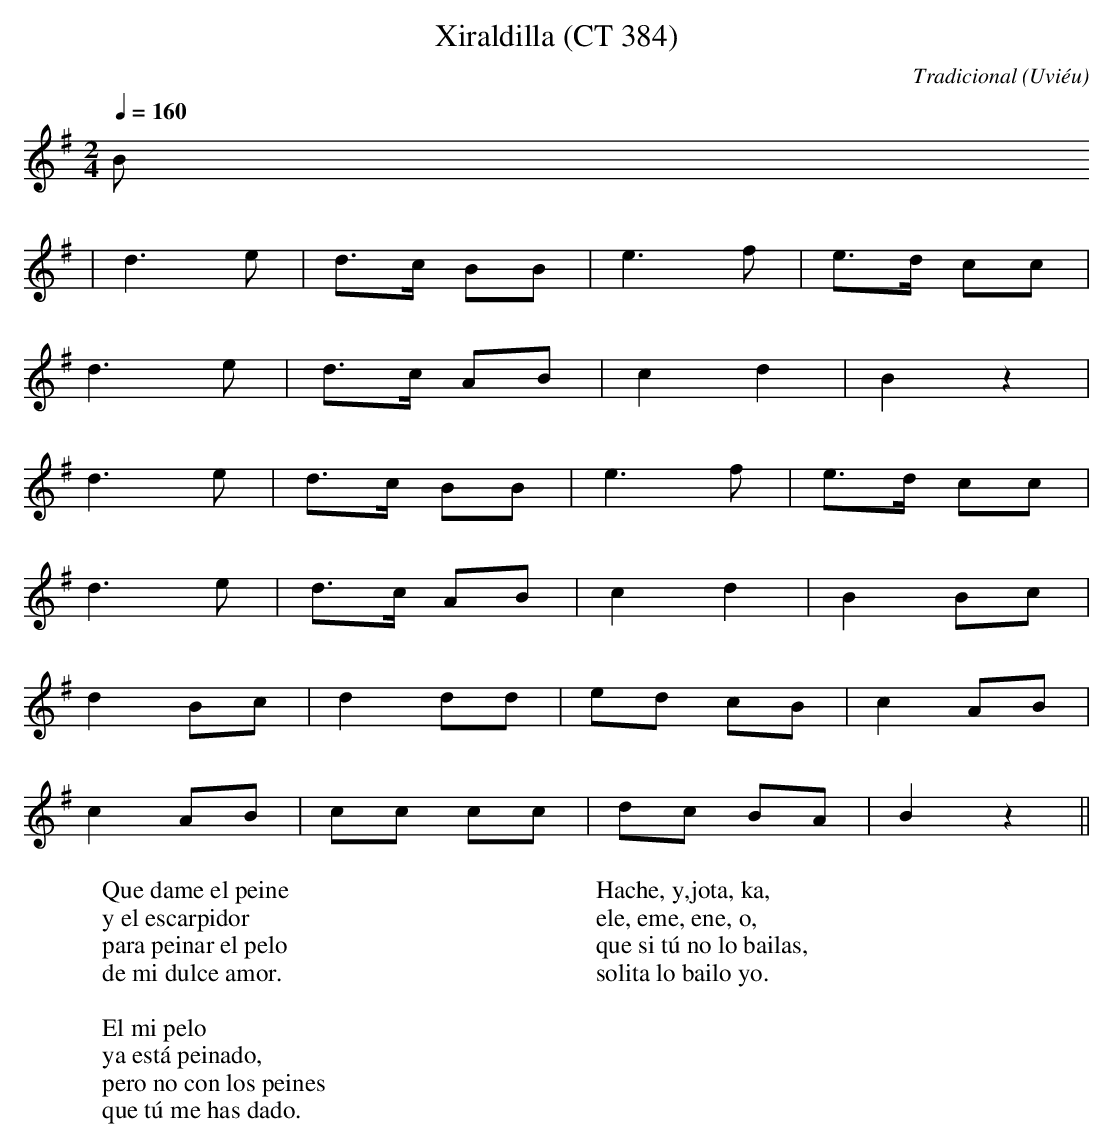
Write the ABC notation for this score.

X:1
T:Xiraldilla (CT 384)
C:Tradicional
O:Uviéu
M:2/4
L:1/8
Q:1/4=160
K:G
B
|d3 e|d>c BB|e3 f|e>d cc|
d3 e|d>c AB|c2 d2|B2 z2|
d3 e|d>c BB|e3 f|e>d cc|
d3 e|d>c AB|c2 d2|B2 Bc|
d2 Bc|d2 dd|ed cB|c2 AB|
c2 AB|cc cc|dc BA|B2 z2||
W:Que dame el peine
W:y el escarpidor
W:para peinar el pelo
W:de mi dulce amor.
W:
W:El mi pelo
W:ya está peinado,
W:pero no con los peines
W:que tú me has dado.
W:
W:Hache, y,jota, ka,
W:ele, eme, ene, o,
W:que si tú no lo bailas,
W:solita lo bailo yo.
W:
